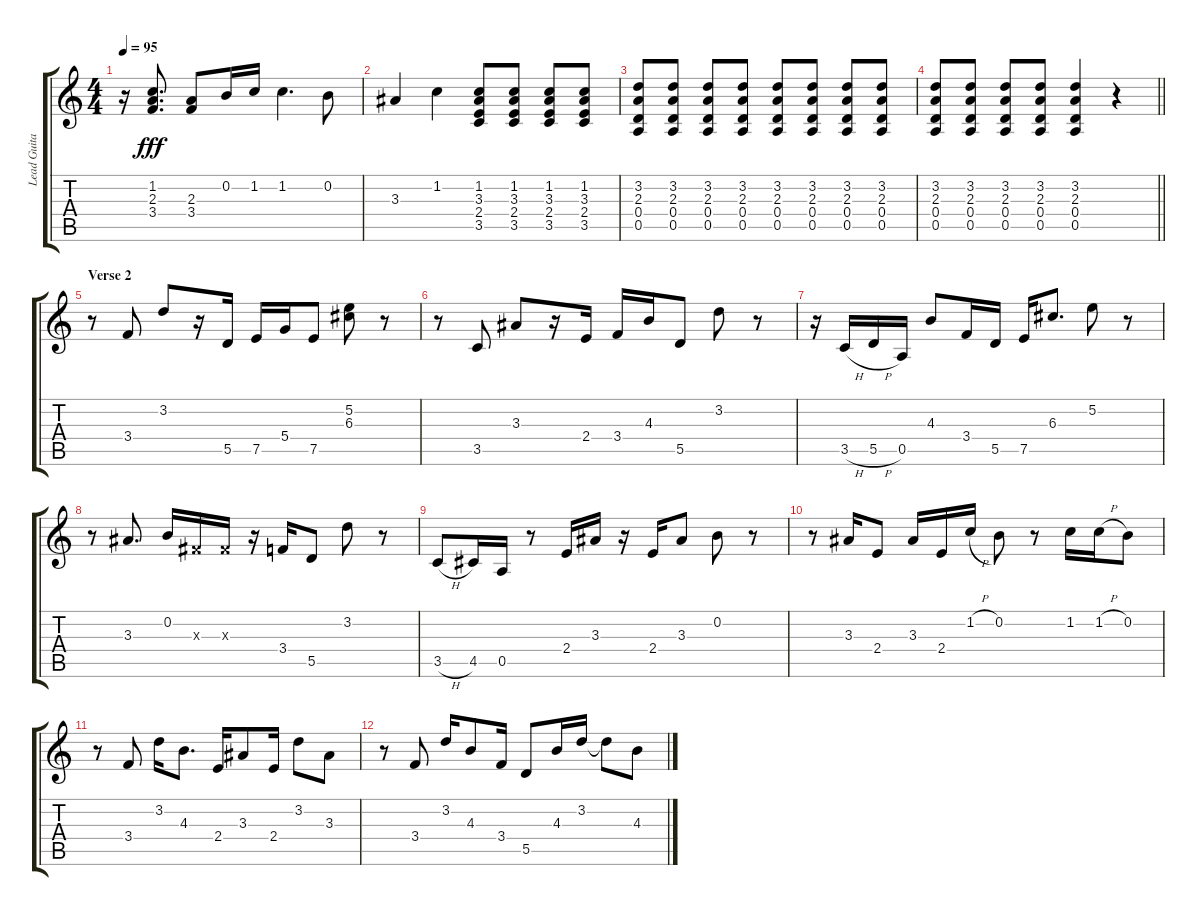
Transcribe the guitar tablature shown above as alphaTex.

\track ("Lead Guitar (John Lennon)" "Lead Guita") {instrument overdrivenguitar}
\staff {score tabs}
\tuning (E4 B3 G3 D3 A2 E2) {hide}
\ts (4 4)
\tempo 95
\clef g2
\ks c
r.16{dy fff} (1.2 2.3 3.4).8{d} (2.3 3.4).8 0.2.16 1.2.16 1.2.4{d} 0.2.8 |
3.3.4 1.2.4 (1.2 3.3 2.4 3.5).8 (1.2 3.3 2.4 3.5).8 (1.2 3.3 2.4 3.5).8 (1.2 3.3 2.4 3.5).8 |
(3.2 2.3 0.4 0.5).8 (3.2 2.3 0.4 0.5).8 (3.2 2.3 0.4 0.5).8 (3.2 2.3 0.4 0.5).8 (3.2 2.3 0.4 0.5).8 (3.2 2.3 0.4 0.5).8 (3.2 2.3 0.4 0.5).8 (3.2 2.3 0.4 0.5).8 |
\barLineRight lightlight
(3.2 2.3 0.4 0.5).8 (3.2 2.3 0.4 0.5).8 (3.2 2.3 0.4 0.5).8 (3.2 2.3 0.4 0.5).8 (3.2 2.3 0.4 0.5).4 r.4 |
\section ("" "Verse 2")
r.8 3.4.8 3.2.8 r.16 5.5.16 7.5.16 5.4.16 7.5.8 (5.2 6.3).8 r.8 |
r.8 3.5.8 3.3.8 r.16 2.4.16 3.4.16 4.3.16 5.5.8 3.2.8 r.8 |
r.16 3.5{h}.16 5.5{h}.16 0.5.16 4.3.8 3.4.16 5.5.16 7.5.16 6.3.8{d} 5.2.8 r.8 |
r.8 3.3.8{d} 0.2.16 -1.3{x}.16 -1.3{x}.16 r.16 3.4.16 5.5.8 3.2.8 r.8 |
3.5{h}.8 4.5.16 0.5.16 r.8 2.4.16 3.3.16 r.16 2.4.16 3.3.8 0.2.8 r.8 |
r.8 3.3.16 2.4.8 3.3.16 2.4.16 1.2{h}.16 0.2.8 r.8 1.2.16 1.2{h}.16 0.2.8 |
r.8 3.4.8 3.2.16 4.3.8{d} 2.4.16 3.3.8 2.4.16 3.2.8 3.3.8 |
r.8 3.4.8 3.2.16 4.3.8 3.4.16 5.5.8 4.3.16 3.2.16 3.2{t}.8 4.3.8
